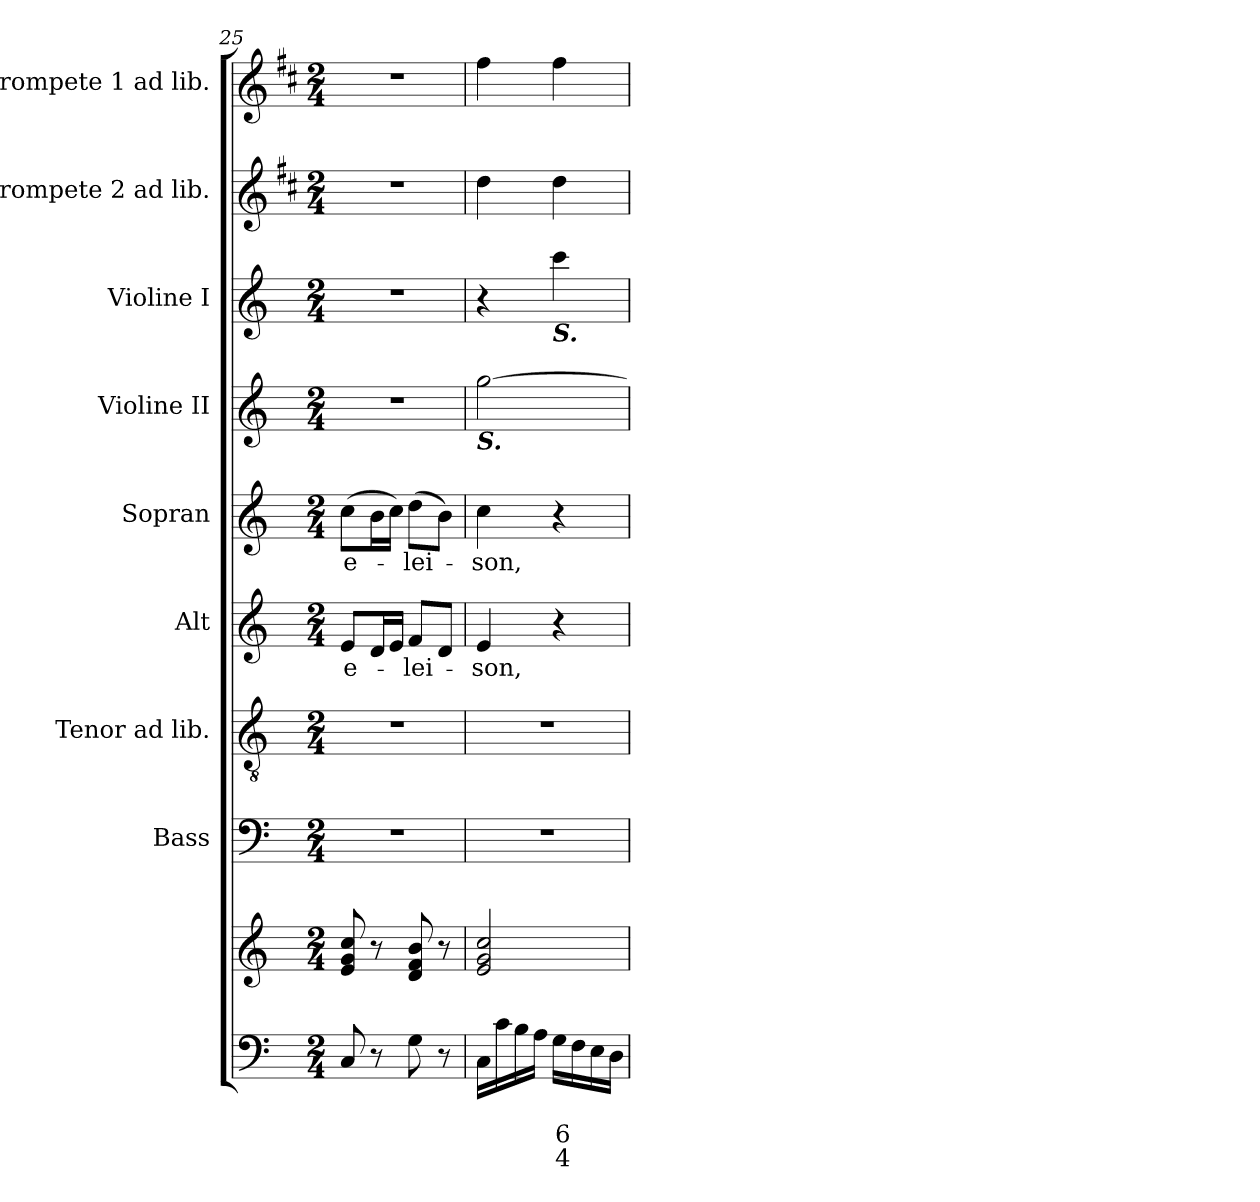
**kern	**text	**text	**text	**kern	**kern	**kern	**kern	**text	**kern	**text	**kern	**kern	**kern	**kern
*part9	*part9	*part9	*part9	*part9	*part8	*part7	*part6	*part6	*part5	*part5	*part4	*part3	*part2	*part1
*staff10	*staff10	*staff10	*staff10	*staff9	*staff8	*staff7	*staff6	*staff6	*staff5	*staff5	*staff4	*staff3	*staff2	*staff1
*	*	*	*	*	*I"Bass	*I"Tenor ad lib.	*I"Alt	*	*I"Sopran	*	*I"Violine II	*I"Violine I	*I"Trompete 2 ad lib.	*I"Trompete 1 ad lib.
*	*	*	*	*	*I'B.	*I'T.	*I'A.	*	*I'S.	*	*I'Vl. II	*I'Vl. I	*I'Trp. 2	*I'Trp. 1
*clefF4	*	*	*	*clefG2	*clefF4	*clefGv2	*clefG2	*	*clefG2	*	*clefG2	*clefG2	*clefG2	*clefG2
*	*	*	*	*	*	*	*	*	*	*	*	*	*ITrd1c2	*ITrd1c2
*k[]	*	*	*	*k[]	*k[]	*k[]	*k[]	*	*k[]	*	*k[]	*k[]	*k[]	*k[]
*C:	*	*	*	*C:	*C:	*C:	*C:	*	*C:	*	*C:	*C:	*C:	*C:
*M2/4	*	*	*	*M2/4	*M2/4	*M2/4	*M2/4	*	*M2/4	*	*M2/4	*M2/4	*M2/4	*M2/4
=25	=25	=25	=25	=25	=25	=25	=25	=25	=25	=25	=25	=25	=25	=25
!	!	!	!	!	!	!	!	!LO:LY:b	!	!LO:LY:b	!	!	!	!
8C/	.	.	.	8e/ 8g/ 8cc/	2r	2r	8e/L	e-	(>8cc\L	e-	2r	2r	2r	2r
8r	.	.	.	8r	.	.	16d/L	.	16b\L	.	.	.	.	.
.	.	.	.	.	.	.	16e/JJ	.	16cc\JJ)	.	.	.	.	.
!	!	!	!	!	!	!	!	!LO:LY:b	!	!LO:LY:b	!	!	!	!
8G\	.	.	.	8d/ 8f/ 8b/	.	.	8f/L	-lei-	(>8dd\L	-lei-	.	.	.	.
8r	.	.	.	8r	.	.	8d/J	.	8b\J)	.	.	.	.	.
=26	=26	=26	=26	=26	=26	=26	=26	=26	=26	=26	=26	=26	=26	=26
!	!	!	!	!	!	!	!	!	!	!	!LO:TX:b:Bi:t=S.	!	!	!
!	!	!	!	!	!	!	!	!LO:LY:b	!	!LO:LY:b	!	!	!	!
16C\LL	.	.	.	2e/ 2g/ 2cc/	2r	2r	4e/	-son,	4cc\	-son,	[2gg\	4r	4cc\	4ee\
16c\	.	.	.	.	.	.	.	.	.	.	.	.	.	.
16B\	.	.	.	.	.	.	.	.	.	.	.	.	.	.
16A\JJ	.	.	.	.	.	.	.	.	.	.	.	.	.	.
!	!	!	!	!	!	!	!	!	!	!	!	!LO:TX:b:Bi:t=S.	!	!
!	!	!LO:LY:b	!LO:LY:b	!	!	!	!	!	!	!	!	!	!	!
16G\LL	.	6	4	.	.	.	4r	.	4r	.	.	4ccc\	4cc\	4ee\
16F\	.	.	.	.	.	.	.	.	.	.	.	.	.	.
!	!	!LO:LY:b	!LO:LY:b	!	!	!	!	!	!	!	!	!	!	!
16E\	.	_	_	.	.	.	.	.	.	.	.	.	.	.
16D\JJ	.	.	.	.	.	.	.	.	.	.	.	.	.	.
=	=	=	=	=	=	=	=	=	=	=	=	=	=	=
*-	*-	*-	*-	*-	*-	*-	*-	*-	*-	*-	*-	*-	*-	*-
